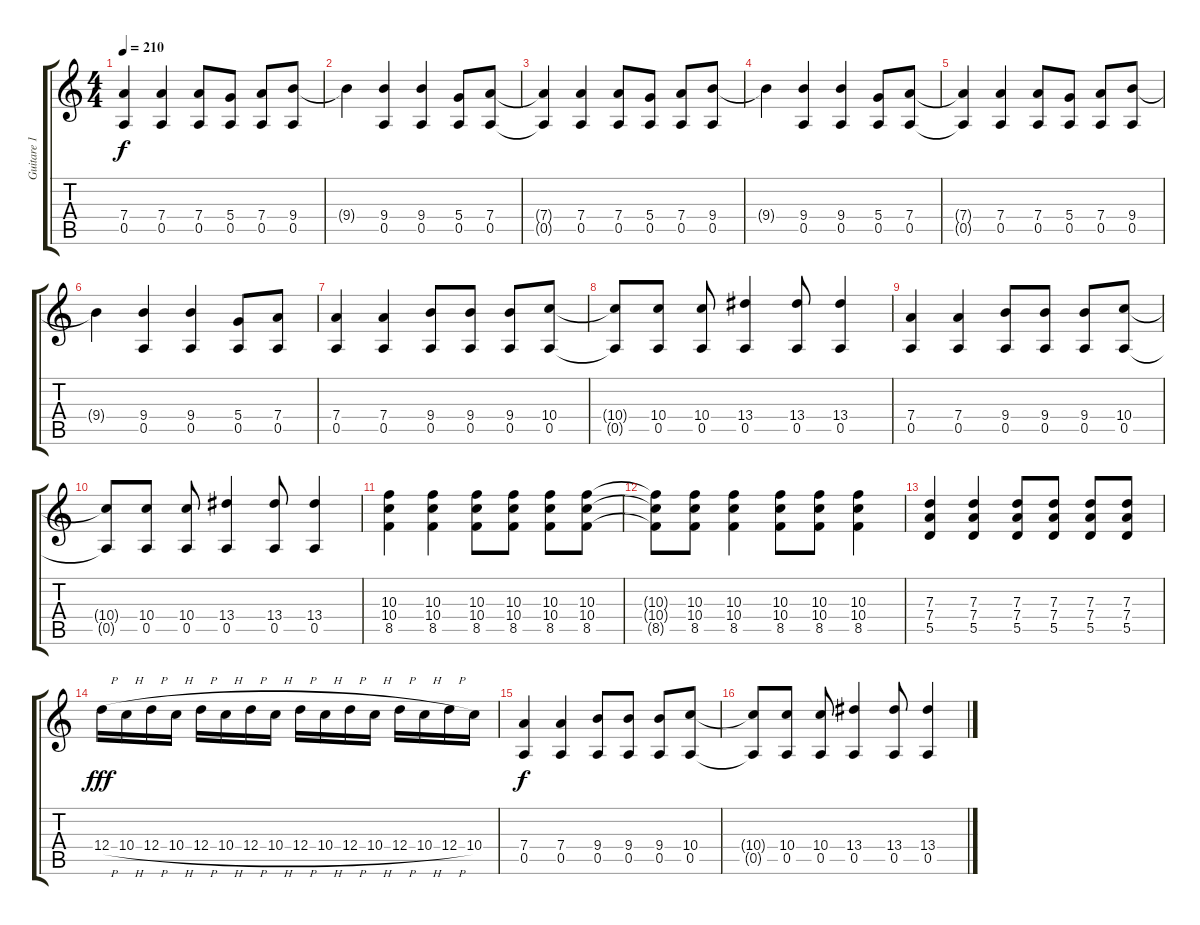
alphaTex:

\track ("Guitare 1" "Guitare 1") {instrument distortionguitar}
\staff {score tabs}
\tuning (E4 B3 G3 D3 A2 E2) {hide}
\ts (4 4)
\tempo 210
\clef g2
\ks c
(7.4{t} 0.5{t}).4{dy f} (7.4 0.5).4 (7.4 0.5).8 (5.4 0.5).8 (7.4 0.5).8 (9.4 0.5).8 |
9.4{t}.4 (9.4 0.5).4 (9.4 0.5).4 (5.4 0.5).8 (7.4 0.5).8 |
(7.4{t} 0.5{t}).4 (7.4 0.5).4 (7.4 0.5).8 (5.4 0.5).8 (7.4 0.5).8 (9.4 0.5).8 |
9.4{t}.4 (9.4 0.5).4 (9.4 0.5).4 (5.4 0.5).8 (7.4 0.5).8 |
(7.4{t} 0.5{t}).4 (7.4 0.5).4 (7.4 0.5).8 (5.4 0.5).8 (7.4 0.5).8 (9.4 0.5).8 |
9.4{t}.4 (9.4 0.5).4 (9.4 0.5).4 (5.4 0.5).8 (7.4 0.5).8 |
(7.4 0.5).4 (7.4 0.5).4 (9.4 0.5).8 (9.4 0.5).8 (9.4 0.5).8 (10.4 0.5).8 |
(10.4{t} 0.5{t}).8 (10.4 0.5).8 (10.4 0.5).8 (13.4 0.5).4 (13.4 0.5).8 (13.4 0.5).4 |
(7.4 0.5).4 (7.4 0.5).4 (9.4 0.5).8 (9.4 0.5).8 (9.4 0.5).8 (10.4 0.5).8 |
(10.4{t} 0.5{t}).8 (10.4 0.5).8 (10.4 0.5).8 (13.4 0.5).4 (13.4 0.5).8 (13.4 0.5).4 |
(10.3 10.4 8.5).4 (10.3 10.4 8.5).4 (10.3 10.4 8.5).8 (10.3 10.4 8.5).8 (10.3 10.4 8.5).8 (10.3 10.4 8.5).8 |
(10.3{t} 10.4{t} 8.5{t}).8 (10.3 10.4 8.5).8 (10.3 10.4 8.5).4 (10.3 10.4 8.5).8 (10.3 10.4 8.5).8 (10.3 10.4 8.5).4 |
(7.3 7.4 5.5).4 (7.3 7.4 5.5).4 (7.3 7.4 5.5).8 (7.3 7.4 5.5).8 (7.3 7.4 5.5).8 (7.3 7.4 5.5).8 |
12.4{h}.16{dy fff} 10.4{h}.16 12.4{h}.16 10.4{h}.16 12.4{h}.16 10.4{h}.16 12.4{h}.16 10.4{h}.16 12.4{h}.16 10.4{h}.16 12.4{h}.16 10.4{h}.16 12.4{h}.16 10.4{h}.16 12.4{h}.16 10.4.16 |
(7.4 0.5).4{dy f} (7.4 0.5).4 (9.4 0.5).8 (9.4 0.5).8 (9.4 0.5).8 (10.4 0.5).8 |
(10.4{t} 0.5{t}).8 (10.4 0.5).8 (10.4 0.5).8 (13.4 0.5).4 (13.4 0.5).8 (13.4 0.5).4
